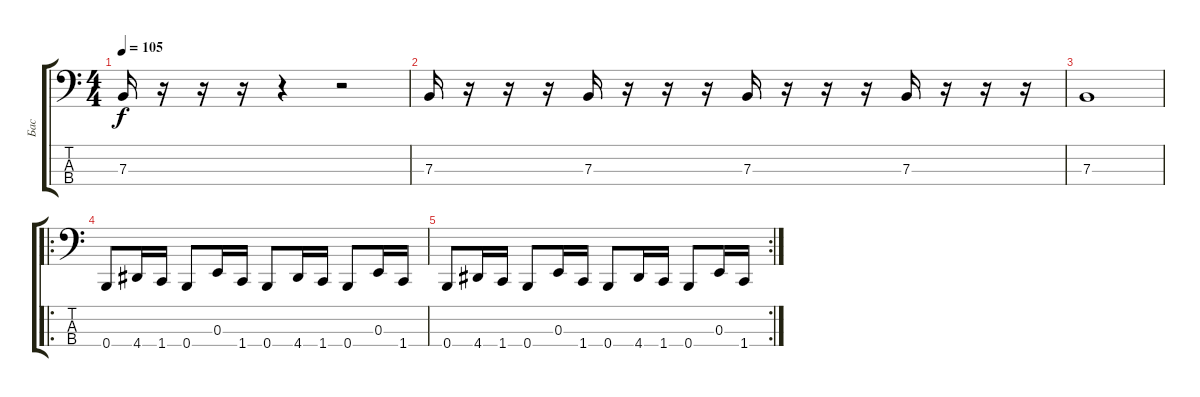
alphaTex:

\track ("Бас" "Бас") {instrument slapbass2}
\staff {score tabs}
\tuning (D2 A1 E1 B0) {hide}
\ts (4 4)
\tempo 105
\clef f4
\ks c
7.3.16{dy f} r.16 r.16 r.16 r.4 r.2 |
7.3.16 r.16 r.16 r.16 7.3.16 r.16 r.16 r.16 7.3.16 r.16 r.16 r.16 7.3.16 r.16 r.16 r.16 |
7.3.1 |
\ro
0.4.8 4.4.16 1.4.16 0.4.8 0.3.16 1.4.16 0.4.8 4.4.16 1.4.16 0.4.8 0.3.16 1.4.16 |
\rc 2
0.4.8 4.4.16 1.4.16 0.4.8 0.3.16 1.4.16 0.4.8 4.4.16 1.4.16 0.4.8 0.3.16 1.4.16
